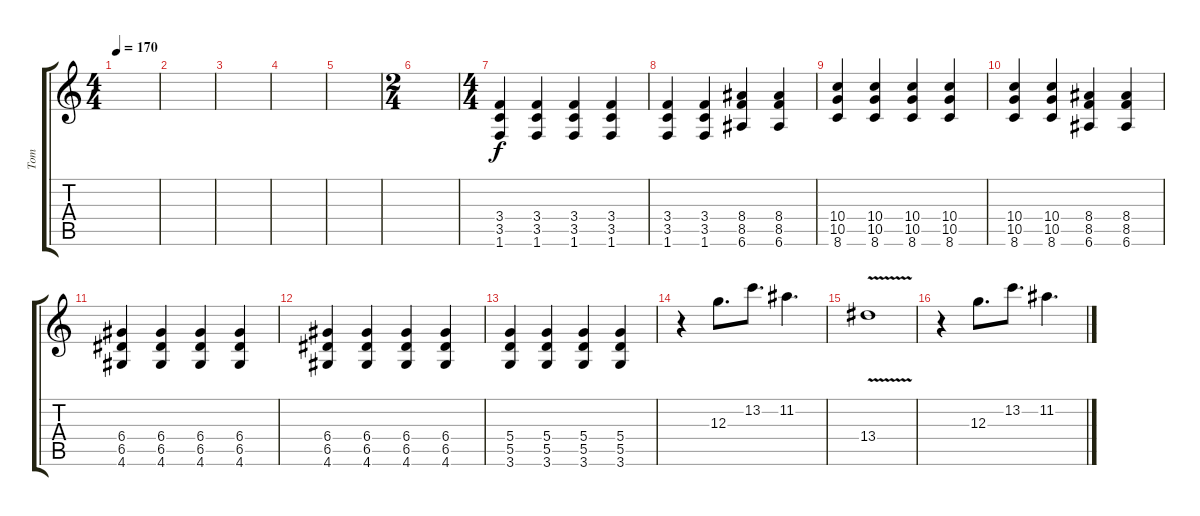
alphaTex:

\track ("Tom" "Tom") {instrument distortionguitar}
\staff {score tabs}
\tuning (E4 B3 G3 D3 A2 E2) {hide}
\ts (4 4)
\tempo 170
\clef g2
\ks c
|
|
|
|
|
\ts (2 4)
|
\ts (4 4)
(3.4 3.5 1.6).4 (3.4 3.5 1.6).4 (3.4 3.5 1.6).4 (3.4 3.5 1.6).4 |
(3.4 3.5 1.6).4 (3.4 3.5 1.6).4 (8.4 8.5 6.6).4 (8.4 8.5 6.6).4 |
(10.4 10.5 8.6).4 (10.4 10.5 8.6).4 (10.4 10.5 8.6).4 (10.4 10.5 8.6).4 |
(10.4 10.5 8.6).4 (10.4 10.5 8.6).4 (8.4 8.5 6.6).4 (8.4 8.5 6.6).4 |
(6.4 6.5 4.6).4 (6.4 6.5 4.6).4 (6.4 6.5 4.6).4 (6.4 6.5 4.6).4 |
(6.4 6.5 4.6).4 (6.4 6.5 4.6).4 (6.4 6.5 4.6).4 (6.4 6.5 4.6).4 |
(5.4 5.5 3.6).4 (5.4 5.5 3.6).4 (5.4 5.5 3.6).4 (5.4 5.5 3.6).4 |
r.4 12.3.8{d} 13.2.8{d} 11.2.4{d} |
13.4{v}.1 |
r.4 12.3.8{d} 13.2.8{d} 11.2.4{d}
